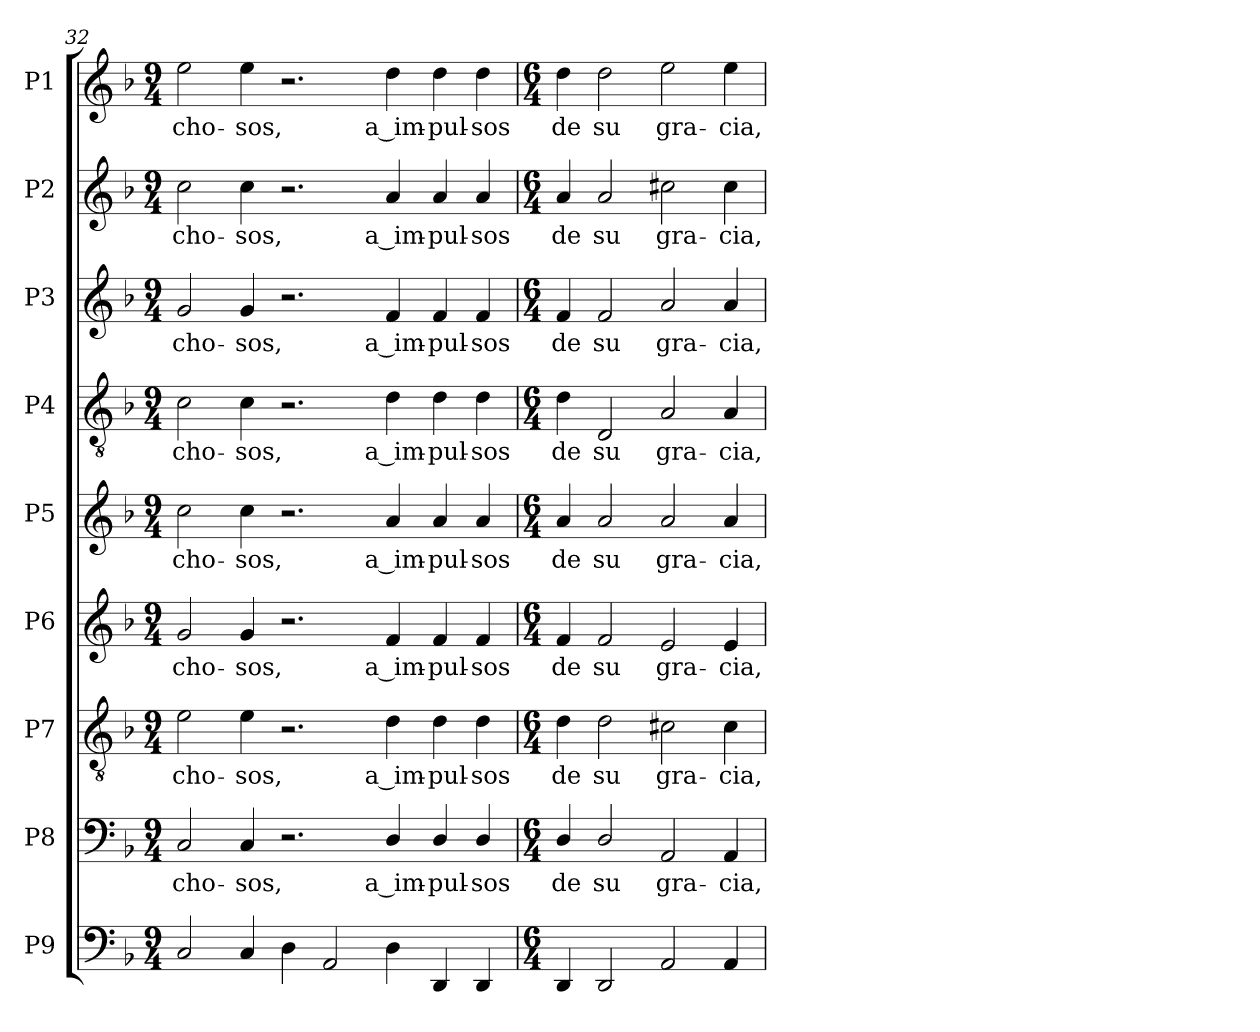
**kern	**kern	**text	**kern	**text	**kern	**text	**kern	**text	**kern	**text	**kern	**text	**kern	**text	**kern	**text
*part9	*part8	*part8	*part7	*part7	*part6	*part6	*part5	*part5	*part4	*part4	*part3	*part3	*part2	*part2	*part1	*part1
*staff9	*staff8	*staff8	*staff7	*staff7	*staff6	*staff6	*staff5	*staff5	*staff4	*staff4	*staff3	*staff3	*staff2	*staff2	*staff1	*staff1
*I"P9	*I"P8	*	*I"P7	*	*I"P6	*	*I"P5	*	*I"P4	*	*I"P3	*	*I"P2	*	*I"P1	*
*clefF4	*clefF4	*	*clefGv2	*	*clefG2	*	*clefG2	*	*clefGv2	*	*clefG2	*	*clefG2	*	*clefG2	*
*	*	*	*ITrd7c12	*	*	*	*	*	*ITrd7c12	*	*	*	*	*	*	*
*k[b-]	*k[b-]	*	*k[b-]	*	*k[b-]	*	*k[b-]	*	*k[b-]	*	*k[b-]	*	*k[b-]	*	*k[b-]	*
*F:	*F:	*	*F:	*	*F:	*	*F:	*	*F:	*	*F:	*	*F:	*	*F:	*
*M9/4	*M9/4	*	*M9/4	*	*M9/4	*	*M9/4	*	*M9/4	*	*M9/4	*	*M9/4	*	*M9/4	*
=32	=32	=32	=32	=32	=32	=32	=32	=32	=32	=32	=32	=32	=32	=32	=32	=32
!	!	!LO:LY:b:color=#000000	!	!	!	!	!	!	!	!	!	!	!	!	!	!
!	!	!	!	!LO:LY:b:color=#000000	!	!	!	!	!	!	!	!	!	!	!	!
!	!	!	!	!	!	!LO:LY:b:color=#000000	!	!	!	!	!	!	!	!	!	!
!	!	!	!	!	!	!	!	!LO:LY:b:color=#000000	!	!	!	!	!	!	!	!
!	!	!	!	!	!	!	!	!	!	!LO:LY:b:color=#000000	!	!	!	!	!	!
!	!	!	!	!	!	!	!	!	!	!	!	!LO:LY:b:color=#000000	!	!	!	!
!	!	!	!	!	!	!	!	!	!	!	!	!	!	!LO:LY:b:color=#000000	!	!
!	!	!	!	!	!	!	!	!	!	!	!	!	!	!	!	!LO:LY:b:color=#000000
2Ci/	2Ci/	-cho-	2Ei\	-cho-	2gi/	-cho-	2cci\	-cho-	2Ci\	-cho-	2gi/	-cho-	2cci\	-cho-	2eei\	-cho-
!	!	!LO:LY:b:color=#000000	!	!	!	!	!	!	!	!	!	!	!	!	!	!
!	!	!	!	!LO:LY:b:color=#000000	!	!	!	!	!	!	!	!	!	!	!	!
!	!	!	!	!	!	!LO:LY:b:color=#000000	!	!	!	!	!	!	!	!	!	!
!	!	!	!	!	!	!	!	!LO:LY:b:color=#000000	!	!	!	!	!	!	!	!
!	!	!	!	!	!	!	!	!	!	!LO:LY:b:color=#000000	!	!	!	!	!	!
!	!	!	!	!	!	!	!	!	!	!	!	!LO:LY:b:color=#000000	!	!	!	!
!	!	!	!	!	!	!	!	!	!	!	!	!	!	!LO:LY:b:color=#000000	!	!
!	!	!	!	!	!	!	!	!	!	!	!	!	!	!	!	!LO:LY:b:color=#000000
4Ci/	4Ci/	-sos,	4Ei\	-sos,	4gi/	-sos,	4cci\	-sos,	4Ci\	-sos,	4gi/	-sos,	4cci\	-sos,	4eei\	-sos,
4Di\	2.r	.	2.r	.	2.r	.	2.r	.	2.r	.	2.r	.	2.r	.	2.r	.
2AAi/	.	.	.	.	.	.	.	.	.	.	.	.	.	.	.	.
!	!	!LO:LY:b:color=#000000	!	!	!	!	!	!	!	!	!	!	!	!	!	!
!	!	!	!	!LO:LY:b:color=#000000	!	!	!	!	!	!	!	!	!	!	!	!
!	!	!	!	!	!	!LO:LY:b:color=#000000	!	!	!	!	!	!	!	!	!	!
!	!	!	!	!	!	!	!	!LO:LY:b:color=#000000	!	!	!	!	!	!	!	!
!	!	!	!	!	!	!	!	!	!	!LO:LY:b:color=#000000	!	!	!	!	!	!
!	!	!	!	!	!	!	!	!	!	!	!	!LO:LY:b:color=#000000	!	!	!	!
!	!	!	!	!	!	!	!	!	!	!	!	!	!	!LO:LY:b:color=#000000	!	!
!	!	!	!	!	!	!	!	!	!	!	!	!	!	!	!	!LO:LY:b:color=#000000
4Di\	4Di/	a_im-	4Di\	a_im-	4fi/	a_im-	4ai/	a_im-	4Di\	a_im-	4fi/	a_im-	4ai/	a_im-	4ddi\	a_im-
!	!	!LO:LY:b:color=#000000	!	!	!	!	!	!	!	!	!	!	!	!	!	!
!	!	!	!	!LO:LY:b:color=#000000	!	!	!	!	!	!	!	!	!	!	!	!
!	!	!	!	!	!	!LO:LY:b:color=#000000	!	!	!	!	!	!	!	!	!	!
!	!	!	!	!	!	!	!	!LO:LY:b:color=#000000	!	!	!	!	!	!	!	!
!	!	!	!	!	!	!	!	!	!	!LO:LY:b:color=#000000	!	!	!	!	!	!
!	!	!	!	!	!	!	!	!	!	!	!	!LO:LY:b:color=#000000	!	!	!	!
!	!	!	!	!	!	!	!	!	!	!	!	!	!	!LO:LY:b:color=#000000	!	!
!	!	!	!	!	!	!	!	!	!	!	!	!	!	!	!	!LO:LY:b:color=#000000
4DDi/	4Di/	-pul-	4Di\	-pul-	4fi/	-pul-	4ai/	-pul-	4Di\	-pul-	4fi/	-pul-	4ai/	-pul-	4ddi\	-pul-
!	!	!LO:LY:b:color=#000000	!	!	!	!	!	!	!	!	!	!	!	!	!	!
!	!	!	!	!LO:LY:b:color=#000000	!	!	!	!	!	!	!	!	!	!	!	!
!	!	!	!	!	!	!LO:LY:b:color=#000000	!	!	!	!	!	!	!	!	!	!
!	!	!	!	!	!	!	!	!LO:LY:b:color=#000000	!	!	!	!	!	!	!	!
!	!	!	!	!	!	!	!	!	!	!LO:LY:b:color=#000000	!	!	!	!	!	!
!	!	!	!	!	!	!	!	!	!	!	!	!LO:LY:b:color=#000000	!	!	!	!
!	!	!	!	!	!	!	!	!	!	!	!	!	!	!LO:LY:b:color=#000000	!	!
!	!	!	!	!	!	!	!	!	!	!	!	!	!	!	!	!LO:LY:b:color=#000000
4DDi/	4Di/	-sos	4Di\	-sos	4fi/	-sos	4ai/	-sos	4Di\	-sos	4fi/	-sos	4ai/	-sos	4ddi\	-sos
!!LO:LB:g=z
=33	=33	=33	=33	=33	=33	=33	=33	=33	=33	=33	=33	=33	=33	=33	=33	=33
*M6/4	*M6/4	*	*M6/4	*	*M6/4	*	*M6/4	*	*M6/4	*	*M6/4	*	*M6/4	*	*M6/4	*
!	!	!LO:LY:b:color=#000000	!	!	!	!	!	!	!	!	!	!	!	!	!	!
!	!	!	!	!LO:LY:b:color=#000000	!	!	!	!	!	!	!	!	!	!	!	!
!	!	!	!	!	!	!LO:LY:b:color=#000000	!	!	!	!	!	!	!	!	!	!
!	!	!	!	!	!	!	!	!LO:LY:b:color=#000000	!	!	!	!	!	!	!	!
!	!	!	!	!	!	!	!	!	!	!LO:LY:b:color=#000000	!	!	!	!	!	!
!	!	!	!	!	!	!	!	!	!	!	!	!LO:LY:b:color=#000000	!	!	!	!
!	!	!	!	!	!	!	!	!	!	!	!	!	!	!LO:LY:b:color=#000000	!	!
!	!	!	!	!	!	!	!	!	!	!	!	!	!	!	!	!LO:LY:b:color=#000000
4DDi/	4Di/	de	4Di\	de	4fi/	de	4ai/	de	4Di\	de	4fi/	de	4ai/	de	4ddi\	de
!	!	!LO:LY:b:color=#000000	!	!	!	!	!	!	!	!	!	!	!	!	!	!
!	!	!	!	!LO:LY:b:color=#000000	!	!	!	!	!	!	!	!	!	!	!	!
!	!	!	!	!	!	!LO:LY:b:color=#000000	!	!	!	!	!	!	!	!	!	!
!	!	!	!	!	!	!	!	!LO:LY:b:color=#000000	!	!	!	!	!	!	!	!
!	!	!	!	!	!	!	!	!	!	!LO:LY:b:color=#000000	!	!	!	!	!	!
!	!	!	!	!	!	!	!	!	!	!	!	!LO:LY:b:color=#000000	!	!	!	!
!	!	!	!	!	!	!	!	!	!	!	!	!	!	!LO:LY:b:color=#000000	!	!
!	!	!	!	!	!	!	!	!	!	!	!	!	!	!	!	!LO:LY:b:color=#000000
2DDi/	2Di/	su	2Di\	su	2fi/	su	2ai/	su	2DDi/	su	2fi/	su	2ai/	su	2ddi\	su
!	!	!LO:LY:b:color=#000000	!	!	!	!	!	!	!	!	!	!	!	!	!	!
!	!	!	!	!LO:LY:b:color=#000000	!	!	!	!	!	!	!	!	!	!	!	!
!	!	!	!	!	!	!LO:LY:b:color=#000000	!	!	!	!	!	!	!	!	!	!
!	!	!	!	!	!	!	!	!LO:LY:b:color=#000000	!	!	!	!	!	!	!	!
!	!	!	!	!	!	!	!	!	!	!LO:LY:b:color=#000000	!	!	!	!	!	!
!	!	!	!	!	!	!	!	!	!	!	!	!LO:LY:b:color=#000000	!	!	!	!
!	!	!	!	!	!	!	!	!	!	!	!	!	!	!LO:LY:b:color=#000000	!	!
!	!	!	!	!	!	!	!	!	!	!	!	!	!	!	!	!LO:LY:b:color=#000000
2AAi/	2AAi/	gra-	2C#Xi\	gra-	2ei/	gra-	2ai/	gra-	2AAi/	gra-	2ai/	gra-	2cc#Xi\	gra-	2eei\	gra-
!	!	!LO:LY:b:color=#000000	!	!	!	!	!	!	!	!	!	!	!	!	!	!
!	!	!	!	!LO:LY:b:color=#000000	!	!	!	!	!	!	!	!	!	!	!	!
!	!	!	!	!	!	!LO:LY:b:color=#000000	!	!	!	!	!	!	!	!	!	!
!	!	!	!	!	!	!	!	!LO:LY:b:color=#000000	!	!	!	!	!	!	!	!
!	!	!	!	!	!	!	!	!	!	!LO:LY:b:color=#000000	!	!	!	!	!	!
!	!	!	!	!	!	!	!	!	!	!	!	!LO:LY:b:color=#000000	!	!	!	!
!	!	!	!	!	!	!	!	!	!	!	!	!	!	!LO:LY:b:color=#000000	!	!
!	!	!	!	!	!	!	!	!	!	!	!	!	!	!	!	!LO:LY:b:color=#000000
4AAi/	4AAi/	-cia,	4C#i\	-cia,	4ei/	-cia,	4ai/	-cia,	4AAi/	-cia,	4ai/	-cia,	4cc#i\	-cia,	4eei\	-cia,
=	=	=	=	=	=	=	=	=	=	=	=	=	=	=	=	=
*-	*-	*-	*-	*-	*-	*-	*-	*-	*-	*-	*-	*-	*-	*-	*-	*-
